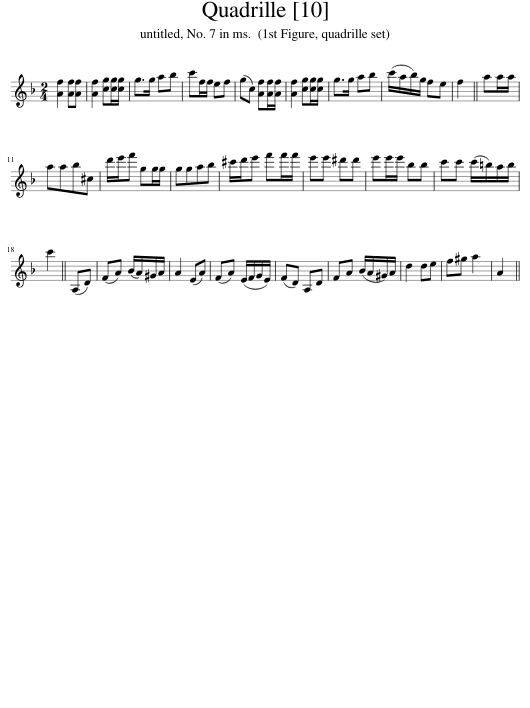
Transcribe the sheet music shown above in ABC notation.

X:1
L:1/8
M:2/4
I:linebreak $
K:F
V:1 treble
V:1
 [Af]2 [Af][Af] | [Af]2 [cg][cg]/[cg]/ | g>g ab | c'f/f/ ef | (gc) [Af][Af]/[Af]/ | %5
 [Af]2 [cg][cg]/[cg]/ | g>g ab | (c'/a/b/)g/ fe | f2 || aa/a/ |$ %10
 aab^c | d'/e'/f' gg/g/ | ggab | ^c'/d'/e' f'f'/f'/ | e'e' ^d'd' | %15
 e'e'/e'/ bb | c'c' (c'/=b/)a/b/ |$ c'2 || (A,D) | (FA) (B/A/)^G/A/ | %20
 A2 (EA) | (FA) (E/F/G/E/) | (FD) A,D | FA (B/A/^G/)A/ | d2 de | %25
 f^g a2 | A2 || %27
